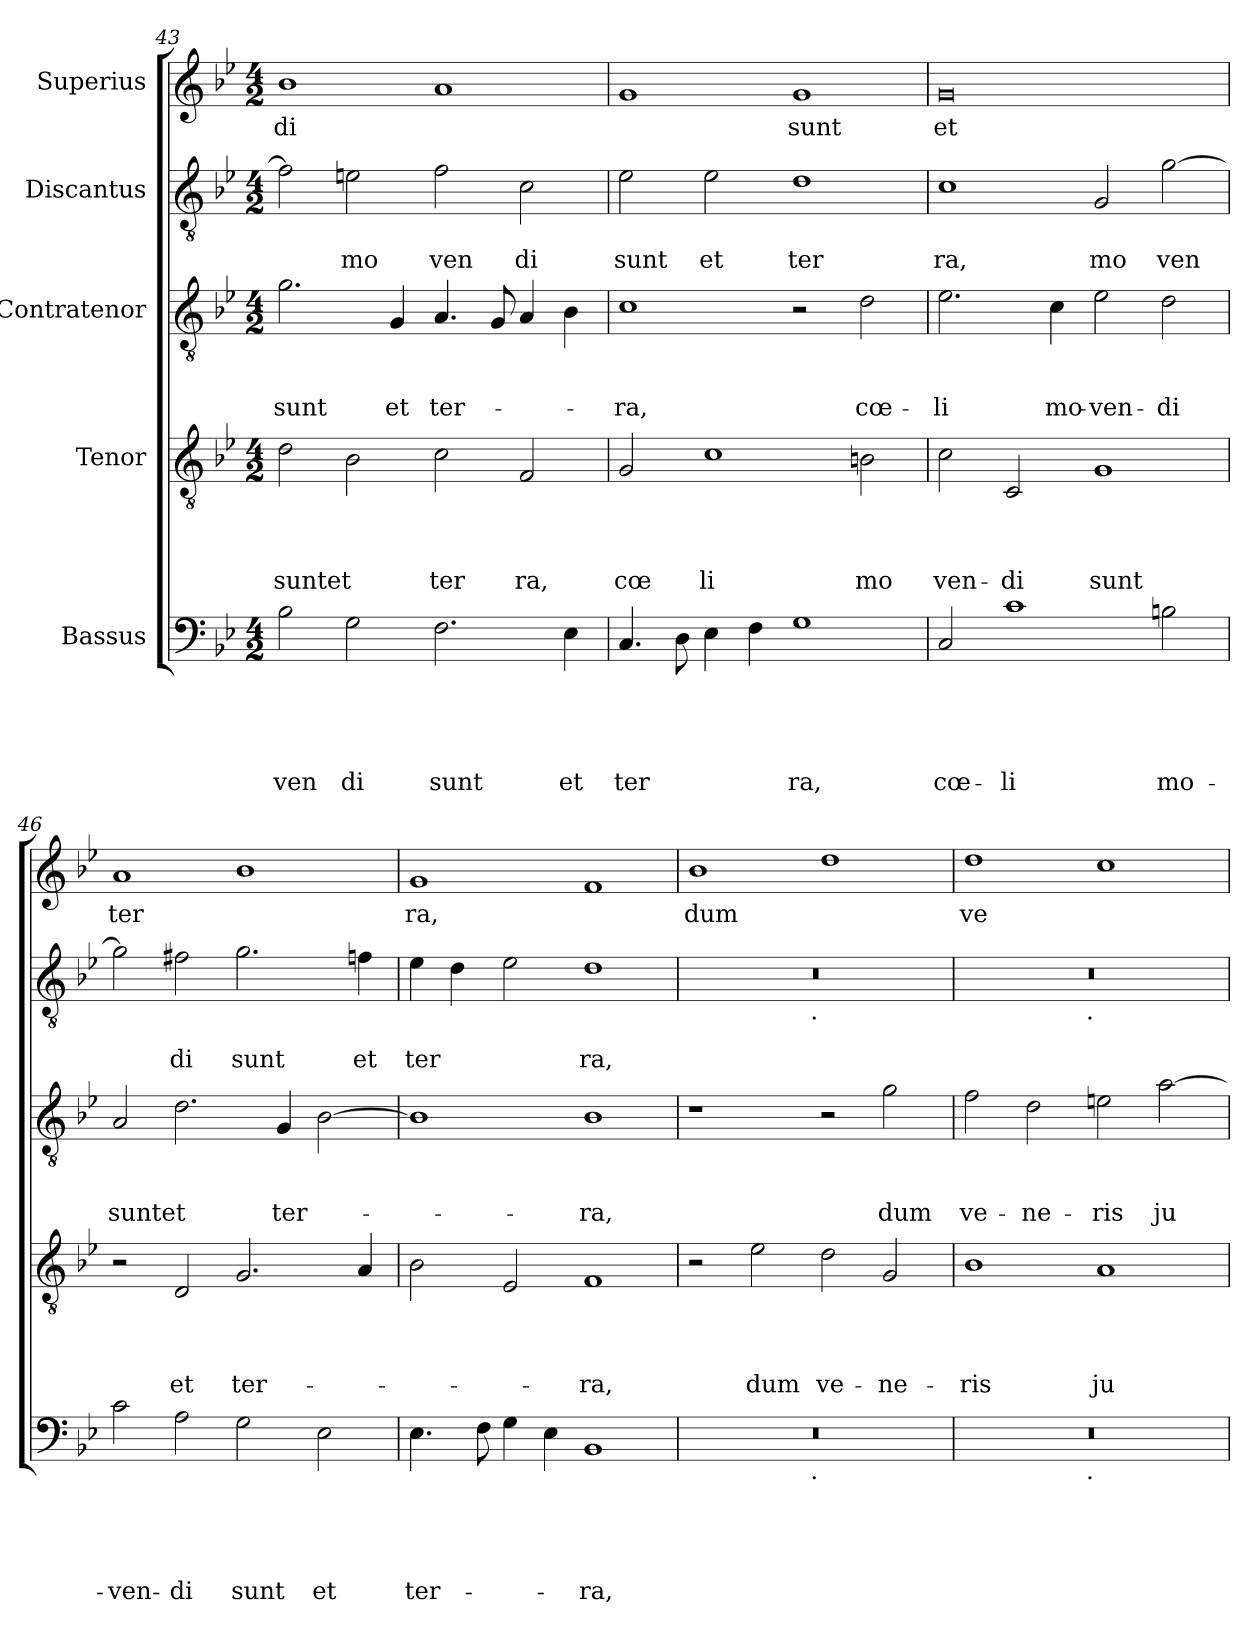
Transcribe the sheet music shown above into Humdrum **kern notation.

**kern	**text	**text	**text	**text	**text	**kern	**text	**text	**text	**text	**kern	**text	**text	**text	**kern	**text	**text	**kern	**text
*part5	*part5	*part5	*part5	*part5	*part5	*part4	*part4	*part4	*part4	*part4	*part3	*part3	*part3	*part3	*part2	*part2	*part2	*part1	*part1
*staff5	*staff5	*staff5	*staff5	*staff5	*staff5	*staff4	*staff4	*staff4	*staff4	*staff4	*staff3	*staff3	*staff3	*staff3	*staff2	*staff2	*staff2	*staff1	*staff1
*I"Bassus	*	*	*	*	*	*I"Tenor	*	*	*	*	*I"Contratenor	*	*	*	*I"Discantus	*	*	*I"Superius	*
*clefF4	*	*	*	*	*	*clefGv2	*	*	*	*	*clefGv2	*	*	*	*clefGv2	*	*	*clefG2	*
*k[b-e-]	*	*	*	*	*	*k[b-e-]	*	*	*	*	*k[b-e-]	*	*	*	*k[b-e-]	*	*	*k[b-e-]	*
*B-:	*	*	*	*	*	*B-:	*	*	*	*	*B-:	*	*	*	*B-:	*	*	*B-:	*
*M4/2	*	*	*	*	*	*M4/2	*	*	*	*	*M4/2	*	*	*	*M4/2	*	*	*M4/2	*
=43	=43	=43	=43	=43	=43	=43	=43	=43	=43	=43	=43	=43	=43	=43	=43	=43	=43	=43	=43
!	!	!	!	!	!LO:LY:b	!	!	!	!	!LO:LY:b	!	!	!	!LO:LY:b	!	!	!	!	!LO:LY:b
2B-\	.	.	.	.	ven	2d\	.	.	.	suntet	2.g\	.	.	sunt	2f\]	.	.	1b-	-di
!	!	!	!	!	!LO:LY:b	!	!	!	!	!	!	!	!	!	!	!	!LO:LY:b	!	!
2G\	.	.	.	.	di	2B-\	.	.	.	.	.	.	.	.	2en\	.	mo	.	.
!	!	!	!	!	!	!	!	!	!	!	!	!	!	!LO:LY:b	!	!	!	!	!
.	.	.	.	.	.	.	.	.	.	.	4G/	.	.	et	.	.	.	.	.
!	!	!	!	!	!LO:LY:b	!	!	!	!	!LO:LY:b	!	!	!	!LO:LY:b	!	!	!LO:LY:b	!	!
2.F\	.	.	.	.	sunt	2c\	.	.	.	ter	4.A/	.	.	ter-	2f\	.	ven	1a	.
.	.	.	.	.	.	.	.	.	.	.	8G/	.	.	.	.	.	.	.	.
!	!	!	!	!	!	!	!	!	!	!LO:LY:b	!	!	!	!	!	!	!LO:LY:b	!	!
.	.	.	.	.	.	2F/	.	.	.	ra,	4A/	.	.	.	2c\	.	di	.	.
!	!	!	!	!	!LO:LY:b	!	!	!	!	!	!	!	!	!	!	!	!	!	!
4E-\	.	.	.	.	et	.	.	.	.	.	4B-\	.	.	.	.	.	.	.	.
=44	=44	=44	=44	=44	=44	=44	=44	=44	=44	=44	=44	=44	=44	=44	=44	=44	=44	=44	=44
!	!	!	!	!	!LO:LY:b	!	!	!	!	!LO:LY:b	!	!	!	!LO:LY:b	!	!	!LO:LY:b	!	!
4.C/	.	.	.	.	ter	2G/	.	.	.	cœ	1c	.	.	-ra,	2e-\	.	sunt	1g	.
8D\	.	.	.	.	.	.	.	.	.	.	.	.	.	.	.	.	.	.	.
!	!	!	!	!	!	!	!	!	!	!LO:LY:b	!	!	!	!	!	!	!LO:LY:b	!	!
4E-\	.	.	.	.	.	1c	.	.	.	li	.	.	.	.	2e-\	.	et	.	.
4F\	.	.	.	.	.	.	.	.	.	.	.	.	.	.	.	.	.	.	.
!	!	!	!	!	!LO:LY:b	!	!	!	!	!	!	!	!	!	!	!	!LO:LY:b	!	!LO:LY:b
1G	.	.	.	.	ra,	.	.	.	.	.	2r	.	.	.	1d	.	ter	1g	sunt
!	!	!	!	!	!	!	!	!	!	!LO:LY:b	!	!	!	!LO:LY:b	!	!	!	!	!
.	.	.	.	.	.	2Bn\	.	.	.	mo	2d\	.	.	cœ-	.	.	.	.	.
!!LO:PB:g=z
=45	=45	=45	=45	=45	=45	=45	=45	=45	=45	=45	=45	=45	=45	=45	=45	=45	=45	=45	=45
!	!	!	!	!	!LO:LY:b	!	!	!	!	!LO:LY:b	!	!	!	!LO:LY:b	!	!	!LO:LY:b	!	!LO:LY:b
2C/	.	.	.	.	cœ-	2c\	.	.	.	ven-	2.e-\	.	.	-li	1c	.	ra,	0g	et
!	!	!	!	!	!LO:LY:b	!	!	!	!	!LO:LY:b	!	!	!	!	!	!	!	!	!
1c	.	.	.	.	-li	2C/	.	.	.	-di	.	.	.	.	.	.	.	.	.
!	!	!	!	!	!	!	!	!	!	!	!	!	!	!LO:LY:b	!	!	!	!	!
.	.	.	.	.	.	.	.	.	.	.	4c\	.	.	mo-	.	.	.	.	.
!	!	!	!	!	!	!	!	!	!	!LO:LY:b	!	!	!	!LO:LY:b	!	!	!LO:LY:b	!	!
.	.	.	.	.	.	1G	.	.	.	sunt	2e-\	.	.	-ven-	2G/	.	mo	.	.
!	!	!	!	!	!LO:LY:b	!	!	!	!	!	!	!	!	!LO:LY:b	!	!	!LO:LY:b	!	!
2Bn\	.	.	.	.	mo-	.	.	.	.	.	2d\	.	.	-di	[>2g\	.	ven	.	.
=46	=46	=46	=46	=46	=46	=46	=46	=46	=46	=46	=46	=46	=46	=46	=46	=46	=46	=46	=46
!	!	!	!	!	!LO:LY:b	!	!	!	!	!	!	!	!	!LO:LY:b	!	!	!	!	!LO:LY:b
2c\	.	.	.	.	-ven-	2r	.	.	.	.	2A/	.	.	suntet	2g\]	.	.	1a	ter
!	!	!	!	!	!LO:LY:b	!	!	!	!	!LO:LY:b	!	!	!	!	!	!	!LO:LY:b	!	!
2A\	.	.	.	.	-di	2D/	.	.	.	et	2.d\	.	.	.	2f#X\	.	di	.	.
!	!	!	!	!	!LO:LY:b	!	!	!	!	!LO:LY:b	!	!	!	!	!	!	!LO:LY:b	!	!
2G\	.	.	.	.	sunt	2.G/	.	.	.	ter-	.	.	.	.	2.g\	.	sunt	1b-	.
!	!	!	!	!	!	!	!	!	!	!	!	!	!	!LO:LY:b	!	!	!	!	!
.	.	.	.	.	.	.	.	.	.	.	4G/	.	.	ter-	.	.	.	.	.
!	!	!	!	!	!LO:LY:b	!	!	!	!	!	!	!	!	!	!	!	!	!	!
2E-\	.	.	.	.	et	.	.	.	.	.	[>2B-\	.	.	.	.	.	.	.	.
!	!	!	!	!	!	!	!	!	!	!	!	!	!	!	!	!	!LO:LY:b	!	!
.	.	.	.	.	.	4A/	.	.	.	.	.	.	.	.	4fn\	.	et	.	.
=47	=47	=47	=47	=47	=47	=47	=47	=47	=47	=47	=47	=47	=47	=47	=47	=47	=47	=47	=47
!	!	!	!	!	!LO:LY:b	!	!	!	!	!	!	!	!	!	!	!	!LO:LY:b	!	!LO:LY:b
4.E-\	.	.	.	.	ter-	2B-\	.	.	.	.	1B-]	.	.	.	4e-\	.	ter	1g	ra,
.	.	.	.	.	.	.	.	.	.	.	.	.	.	.	4d\	.	.	.	.
8F\	.	.	.	.	.	.	.	.	.	.	.	.	.	.	.	.	.	.	.
4G\	.	.	.	.	.	2E-/	.	.	.	.	.	.	.	.	2e-\	.	.	.	.
4E-\	.	.	.	.	.	.	.	.	.	.	.	.	.	.	.	.	.	.	.
!	!	!	!	!	!LO:LY:b	!	!	!	!	!LO:LY:b	!	!	!	!LO:LY:b	!	!	!LO:LY:b	!	!
1BB-	.	.	.	.	-ra,	1F	.	.	.	-ra,	1B-	.	.	-ra,	1d	.	ra,	1f	.
=48	=48	=48	=48	=48	=48	=48	=48	=48	=48	=48	=48	=48	=48	=48	=48	=48	=48	=48	=48
!	!	!	!	!	!	!	!	!	!	!	!	!	!	!	!	!	!	!	!LO:LY:b
*^	*	*	*	*	*	*	*	*	*	*	*	*	*	*	*^	*	*	*	*
0r	2ryy	.	.	.	.	.	2r	.	.	.	.	1r	.	.	.	0r	2ryy	.	.	1b-	dum
!	!	!	!	!	!	!	!	!	!	!	!LO:LY:b	!	!	!	!	!	!	!	!	!	!
.	4...ryy	.	.	.	.	.	2e-\	.	.	.	dum	.	.	.	.	.	4...ryy	.	.	.	.
!	!	!	!	!	!	!	!	!	!	!	!	!	!	!	!	!	!LO:TX:b:t=.	!	!	!	!
!	!LO:TX:b:t=.	!	!	!	!	!	!	!	!	!	!	!	!	!	!	!	!	!	!	!	!
.	1ryy	.	.	.	.	.	.	.	.	.	.	.	.	.	.	.	1ryy	.	.	.	.
!	!	!	!	!	!	!	!	!	!	!	!LO:LY:b	!	!	!	!	!	!	!	!	!	!
.	.	.	.	.	.	.	2d\	.	.	.	ve-	2r	.	.	.	.	.	.	.	1dd	.
!	!	!	!	!	!	!	!	!	!	!	!LO:LY:b	!	!	!	!LO:LY:b	!	!	!	!	!	!
.	.	.	.	.	.	.	2G/	.	.	.	-ne-	2g\	.	.	dum	.	.	.	.	.	.
.	32ryy	.	.	.	.	.	.	.	.	.	.	.	.	.	.	.	32ryy	.	.	.	.
=49	=49	=49	=49	=49	=49	=49	=49	=49	=49	=49	=49	=49	=49	=49	=49	=49	=49	=49	=49	=49	=49
!	!	!	!	!	!	!	!	!	!	!	!LO:LY:b	!	!	!	!LO:LY:b	!	!	!	!	!	!LO:LY:b
0r	2ryy	.	.	.	.	.	1B-	.	.	.	-ris	2f\	.	.	ve-	0r	2ryy	.	.	1dd	ve
!	!	!	!	!	!	!	!	!	!	!	!	!	!	!	!LO:LY:b	!	!	!	!	!	!
.	4...ryy	.	.	.	.	.	.	.	.	.	.	2d\	.	.	-ne-	.	4...ryy	.	.	.	.
!	!	!	!	!	!	!	!	!	!	!	!	!	!	!	!	!	!LO:TX:b:t=.	!	!	!	!
!	!LO:TX:b:t=.	!	!	!	!	!	!	!	!	!	!	!	!	!	!	!	!	!	!	!	!
.	1ryy	.	.	.	.	.	.	.	.	.	.	.	.	.	.	.	1ryy	.	.	.	.
!	!	!	!	!	!	!	!	!	!	!	!LO:LY:b	!	!	!	!LO:LY:b	!	!	!	!	!	!
.	.	.	.	.	.	.	1A	.	.	.	ju-	2en\	.	.	-ris	.	.	.	.	1cc	.
!	!	!	!	!	!	!	!	!	!	!	!	!	!	!	!LO:LY:b	!	!	!	!	!	!
.	.	.	.	.	.	.	.	.	.	.	.	[>2a\	.	.	ju-	.	.	.	.	.	.
.	32ryy	.	.	.	.	.	.	.	.	.	.	.	.	.	.	.	32ryy	.	.	.	.
*v	*v	*	*	*	*	*	*	*	*	*	*	*	*	*	*	*v	*v	*	*	*	*
=	=	=	=	=	=	=	=	=	=	=	=	=	=	=	=	=	=	=	=
*-	*-	*-	*-	*-	*-	*-	*-	*-	*-	*-	*-	*-	*-	*-	*-	*-	*-	*-	*-
